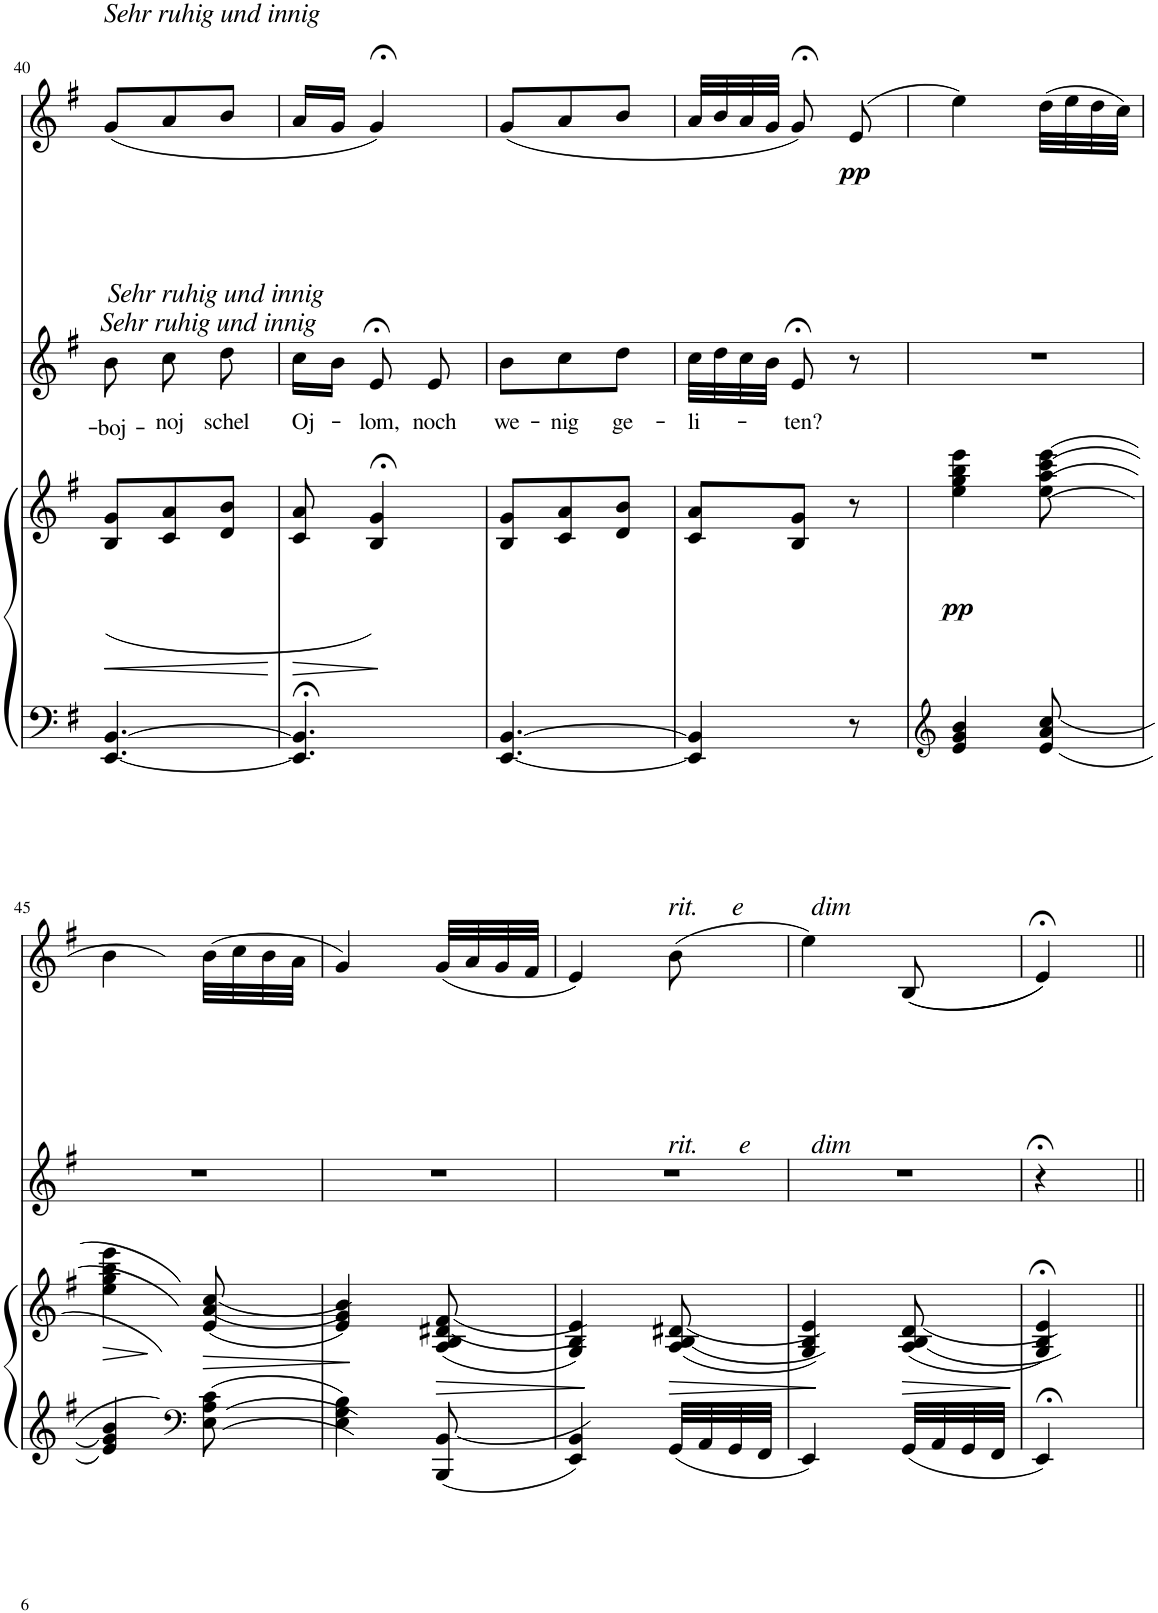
**kern	**kern	**dynam	**kern	**text	**kern	**dynam
*part3	*part3	*part3	*part2	*part2	*part1	*part1
*staff4	*staff3	*staff3/4	*staff2	*staff2	*staff1	*staff1
*I"פּיאַנע	*	*	*I"געזאַנג	*	*I"פֿידל	*
!!LO:PB:g=z
*clefF4	*clefG2	*	*clefG2	*	*clefG2	*
*k[f#]	*k[f#]	*	*k[f#]	*	*k[f#]	*
*M3/8	*M3/8	*	*M3/8	*	*M3/8	*
=40	=40	=40	=40	=40	=40	=40
!	!	!	!	!	!LO:TX:a:i:t=Sehr ruhig und innig	!
!	!	!	!	!	!LO:TX:b:i:t=Sehr ruhig und innig	!
!	!	!	!	!	!LO:TX:b:i:t=Sehr ruhig und innig	!
!	!	!LO:HP:b	!	!LO:LY:b	!	!
[4.EE/ [4.BB/	(8B/ 8g/L	<	8b\	-boj-	(8g/L	.
!	!	!	!	!LO:LY:b	!	!
.	8c/ 8a/	.	8cc\	-noj	8a/	.
!	!	!	!	!LO:LY:b	!	!
.	8d/ 8b/J	.	8dd\	schel	8b/J	.
.	.	[	.	.	.	.
=41	=41	=41	=41	=41	=41	=41
!	!	!LO:HP:b	!	!LO:LY:b	!	!
4.EE/];< 4.BB/];<	8c/ 8a/	>	16cc\LL	Oj-	16a/LL	.
.	.	.	16b\JJ	.	16g/JJ	.
!	!	!	!	!LO:LY:b	!	!
.	4B/;< 4g/;<)	.	8e;</	-lom,	4g;</)	.
!	!	!	!	!LO:LY:b	!	!
.	.	.	8e/	noch	.	.
.	.	]	.	.	.	.
=42	=42	=42	=42	=42	=42	=42
!	!	!	!	!LO:LY:b	!	!
[4.EE/ [4.BB/	8B/ 8g/L	.	8b\L	we-	(8g/L	.
!	!	!	!	!LO:LY:b	!	!
.	8c/ 8a/	.	8cc\	-nig	8a/	.
!	!	!	!	!LO:LY:b	!	!
.	8d/ 8b/J	.	8dd\J	ge-	8b/J	.
=43	=43	=43	=43	=43	=43	=43
!	!	!	!	!LO:LY:b	!	!
4EE/] 4BB/]	8c/ 8a/L	.	32cc\LLL	-li-	32a/LLL	.
.	.	.	32dd\	.	32b/	.
.	.	.	32cc\	.	32a/	.
.	.	.	32b\JJJ	.	32g/JJJ	.
!	!	!	!	!LO:LY:b	!	!
.	8B/ 8g/J	.	8e;</	-ten?	8g;</)	.
!	!	!	!	!	!	!LO:DY:b
8r	8r	.	8r	.	(8e/	pp
=44	=44	=44	=44	=44	=44	=44
*clefG2	*	*	*	*	*	*
!	!	!LO:DY:b	!	!	!	!
4e/ 4g/ 4b/	((((4ee\ 4gg\ 4bb\ 4eee\	pp	4.r	.	4ee\)	.
8e/ 8a/ 8cc/	8ee\ 8aa\ 8ccc\ 8eee\))))	.	.	.	(32dd\LLL	.
.	.	.	.	.	32ee\	.
.	.	.	.	.	32dd\	.
.	.	.	.	.	32cc\JJJ)	.
!!LO:LB:g=z
=45	=45	=45	=45	=45	=45	=45
!	!	!LO:HP:b	!	!	!	!
4e/ 4g/ 4b/	(((4ee\ 4gg\ 4bb\ 4eee\	>	4.r	.	(4b\	.
*clefF4	*	*	*	*	*	*
!	!	!LO:HP:b	!	!	!	!
8E\ 8A\ 8c\	(((8e/ 8a/ 8cc/)))	>	.	.	(32b\LLL)	.
.	.	.	.	.	32cc\	.
.	.	.	.	.	32b\	.
.	.	.	.	.	32a\JJJ	.
.	.	] ]	.	.	.	.
=46	=46	=46	=46	=46	=46	=46
4E\ 4G\ 4B\	4e/ 4g/ 4b/)))	.	4.r	.	4g/)	.
!	!	!LO:HP:b	!	!	!	!
8BBB/ 8BB/	(((8A/ 8B/ 8d#X/ 8f#/	>	.	.	(32g/LLL	.
.	.	.	.	.	32a/	.
.	.	.	.	.	32g/	.
.	.	.	.	.	32f#/JJJ	.
.	.	]	.	.	.	.
=47	=47	=47	=47	=47	=47	=47
4EE/ 4BB/	4G/ 4B/ 4e/)))	.	4.r	.	4e/)	.
!	!	!	!	!	!LO:TX:a:i:t=rit.     e          dim	!
!	!	!	!	!	!LO:TX:b:i:t=rit.      e         dim	!
!	!	!LO:HP:b	!	!	!	!
32GG/LLL	(((8A/ 8B/ 8d#X/	>	.	.	(8b\	.
32AA/	.	.	.	.	.	.
32GG/	.	.	.	.	.	.
32FF#/JJJ	.	.	.	.	.	.
.	.	]	.	.	.	.
=48	=48	=48	=48	=48	=48	=48
4EE/	4G/ 4B/ 4e/)))	.	4.r	.	4ee\)	.
!	!	!LO:HP:b	!	!	!	!
32GG/LLL	(((8A/ 8B/ 8d/	>	.	.	((8B/	.
32AA/	.	.	.	.	.	.
32GG/	.	.	.	.	.	.
32FF#/JJJ	.	.	.	.	.	.
.	.	]	.	.	.	.
=49	=49	=49	=49	=49	=49	=49
4EE;</	4G/;< 4B/;< 4e/;<)))	.	4r;<	.	4e;</))	.
=||	=||	=||	=||	=||	=||	=||
*-	*-	*-	*-	*-	*-	*-
